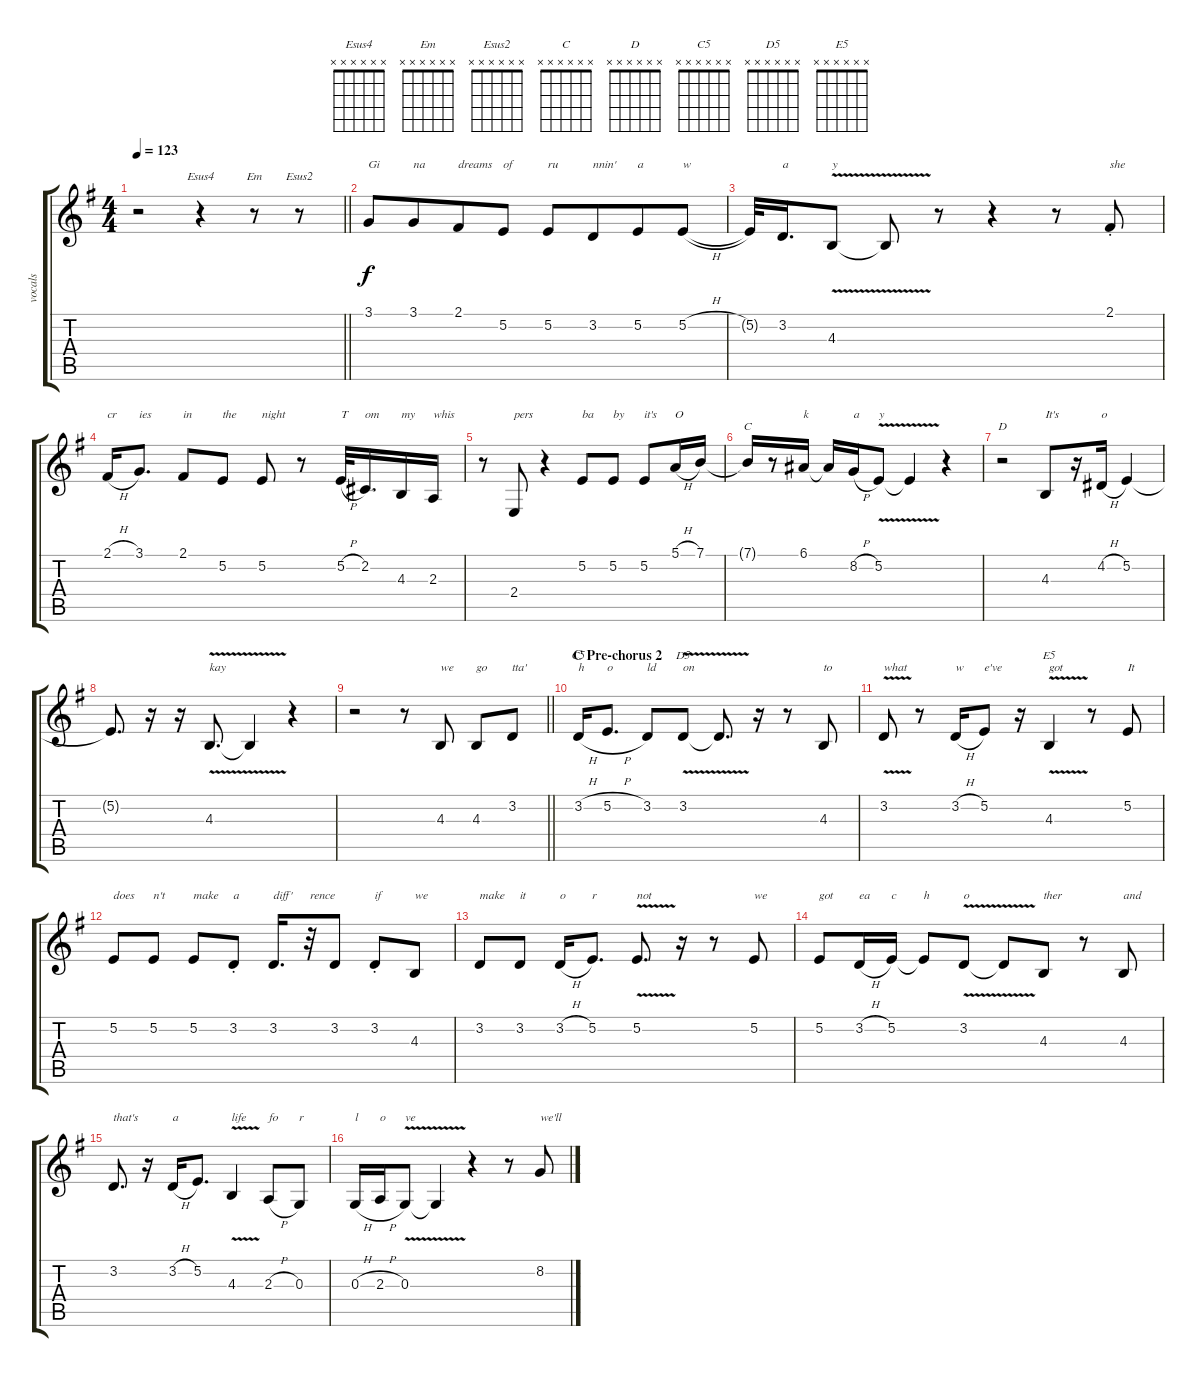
\track ("vocals" "vocals") {instrument lead2sawtooth}
\staff {score tabs}
\tuning (E4 B3 G3 D3 A2 E2) {hide}
\chord ("Esus4" x x x x x x)
\chord ("Em" x x x x x x)
\chord ("Esus2" x x x x x x)
\chord ("C" x x x x x x)
\chord ("D" x x x x x x)
\chord ("C5" x x x x x x)
\chord ("D5" x x x x x x)
\chord ("E5" x x x x x x)
\ts (4 4)
\tempo 123
\clef g2
\barLineRight lightlight
\ks g
r.2{dy f} r.4{ch "Esus4"} r.8{ch "Em"} r.8{ch "Esus2"} |
3.1.8{txt "Gi"} 3.1.8{txt "na" beam merge} 2.1.8{txt "dreams"} 5.2.8{txt "of"} 5.2.8{txt "ru"} 3.2.8{txt "nnin'" beam merge} 5.2.8{txt "a"} 5.2{h}.8{txt "w"} |
5.2{t}.32 3.2.16{d txt "a"} 4.3{v}.8{txt "y"} 4.3{t}.8 r.8 r.4 r.8 2.1{st}.8{txt "she"} |
2.1{h}.16{txt "cr"} 3.1.8{d txt "ies"} 2.1.8{txt "in"} 5.2.8{txt "the"} 5.2.8{txt "night"} r.8 5.2{h}.32{txt "T"} 2.2.16{d txt "om"} 4.3.16{txt "my"} 2.3.16{txt "whis"} |
r.8 2.4.8{txt "pers"} r.4 5.2.8{txt "ba"} 5.2.8{txt "by"} 5.2.8{txt "it's"} 5.1{h}.16{txt "O"} 7.1.16 |
7.1{t}.16{ch "C"} r.8 6.1.16{txt "k"} 6.1{t}.16 8.2{h}.16{txt "a"} 5.2{v}.8{txt "y"} 5.2{t}.4 r.4 |
r.2{ch "D"} 4.3.8{txt "It's"} r.16 4.2{h}.16{txt "o"} 5.2.4 |
5.2{t}.8{d} r.16 r.16 4.3{v}.8{d txt "kay"} 4.3{t}.4 r.4 |
\barLineRight lightlight
r.2 r.8 4.3.8{txt "we"} 4.3.8{txt "go"} 3.2.8{txt "tta'"} |
\section ("" "C Pre-chorus 2 ")
3.2{h}.16{ch "C5" txt "h"} 5.2{h}.8{d txt "o"} 3.2.8{txt "ld"} 3.2{v}.8{ch "D5" txt "on"} 3.2{t}.8{d} r.16 r.8 4.3.8{txt "to"} |
3.2{v}.8{txt "what"} r.8 3.2{h}.16{txt "w"} 5.2.8{txt "e've"} r.16 4.3{v}.4{ch "E5" txt "got"} r.8 5.2.8{txt "It"} |
5.2.8{txt "does"} 5.2.8{txt "n't"} 5.2.8{txt "make"} 3.2{st}.8{txt "a"} 3.2.16{d txt "diff'"} r.32{txt "rence"} 3.2.8 3.2{st}.8{txt "if"} 4.3.8{txt "we"} |
3.2.8{txt "make"} 3.2.8{txt "it"} 3.2{h}.16{txt "o"} 5.2.8{d txt "r"} 5.2{v}.8{d txt "not"} r.16{txt " "} r.8 5.2.8{txt "we"} |
5.2.8{txt "got"} 3.2{h}.16{txt "ea"} 5.2.16{txt "c"} 5.2{t}.8{txt "h"} 3.2{v}.8{txt "o"} 3.2{t}.8 4.3.8{txt "ther"} r.8 4.3.8{txt "and"} |
3.2.8{d txt "that's"} r.16 3.2{h}.16{txt "a"} 5.2.8{d} 4.3{v}.4{txt "life"} 2.3{h}.8{txt "fo"} 0.3.8{txt "r"} |
0.3{h}.16{txt "l"} 2.3{h}.16{txt "o"} 0.3{v}.8{txt "ve"} 0.3{t}.4 r.4 r.8 8.2.8{txt "we'll"}
